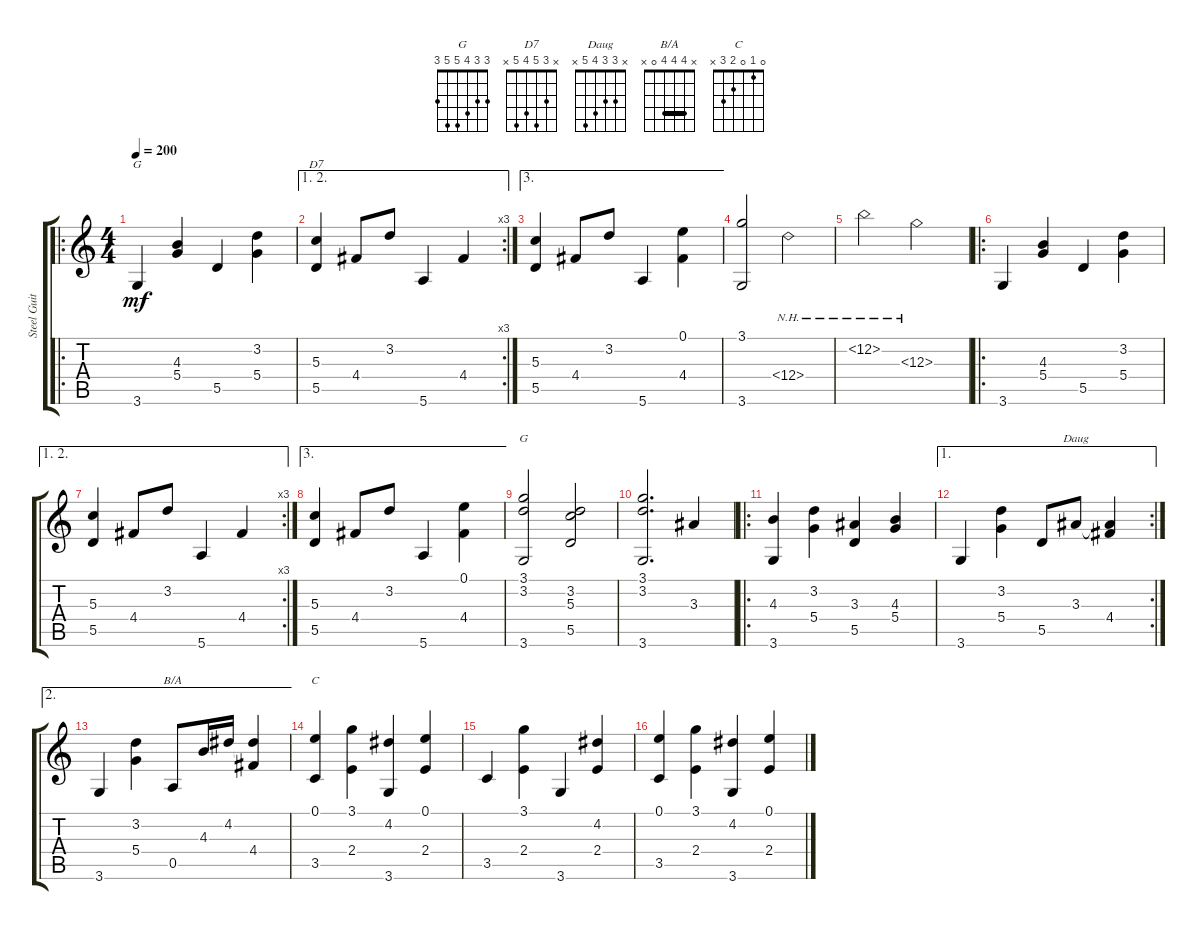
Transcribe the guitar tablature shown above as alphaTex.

\track ("Steel Guitar" "Steel Guit") {instrument acousticguitarsteel}
\staff {score tabs}
\tuning (E4 B3 G3 D3 A2 E2) {hide}
\chord ("G" x 3 4 5 5 3)
\chord ("D7" x 3 5 4 5 x)
\chord ("G" 3 3 4 5 5 3)
\chord ("Daug" x 3 3 4 5 x)
\chord ("B/A" x 4 4 4 0 x) {barre 4}
\chord ("C" 0 1 0 2 3 x)
\ro
\ts (4 4)
\tempo 200
\clef g2
\ks c
3.6.4{ch "G" dy mf instrument acousticguitarsteel} (4.3 5.4).4 5.5.4 (3.2 5.4).4 |
\ae (1 2)
\rc 3
(5.3 5.5).4{ch "D7"} 4.4.8 3.2.8 5.6.4 4.4.4 |
\ae 3
(5.3 5.5).4 4.4.8 3.2.8 5.6.4 (0.1 4.4).4 |
(3.1 3.6).2 12.4{nh}.2 |
12.2{nh}.2 12.3{nh}.2 |
\ro
3.6.4 (4.3 5.4).4 5.5.4 (3.2 5.4).4 |
\ae (1 2)
\rc 3
(5.3 5.5).4 4.4.8 3.2.8 5.6.4 4.4.4 |
\ae 3
(5.3 5.5).4 4.4.8 3.2.8 5.6.4 (0.1 4.4).4 |
(3.1 3.2 3.6).2{ch "G"} (3.2 5.3 5.5).2 |
(3.1 3.2 3.6).2{d} 3.3.4 |
\ro
(4.3 3.6).4 (3.2 5.4).4 (3.3 5.5).4 (4.3 5.4).4 |
\ae 1
\rc 2
3.6.4 (3.2 5.4).4 5.5.8 3.3.8{ch "Daug"} (3.3{t} 4.4).4 |
\ae 2
3.6.4 (3.2 5.4).4 0.5.8{ch "B/A"} 4.3.16 4.2.16 (4.2{t} 4.4).4 |
(0.1 3.5).4{ch "C"} (3.1 2.4).4 (4.2 3.6).4 (0.1 2.4).4 |
3.5.4 (3.1 2.4).4 3.6.4 (4.2 2.4).4 |
(0.1 3.5).4 (3.1 2.4).4 (4.2 3.6).4 (0.1 2.4).4
